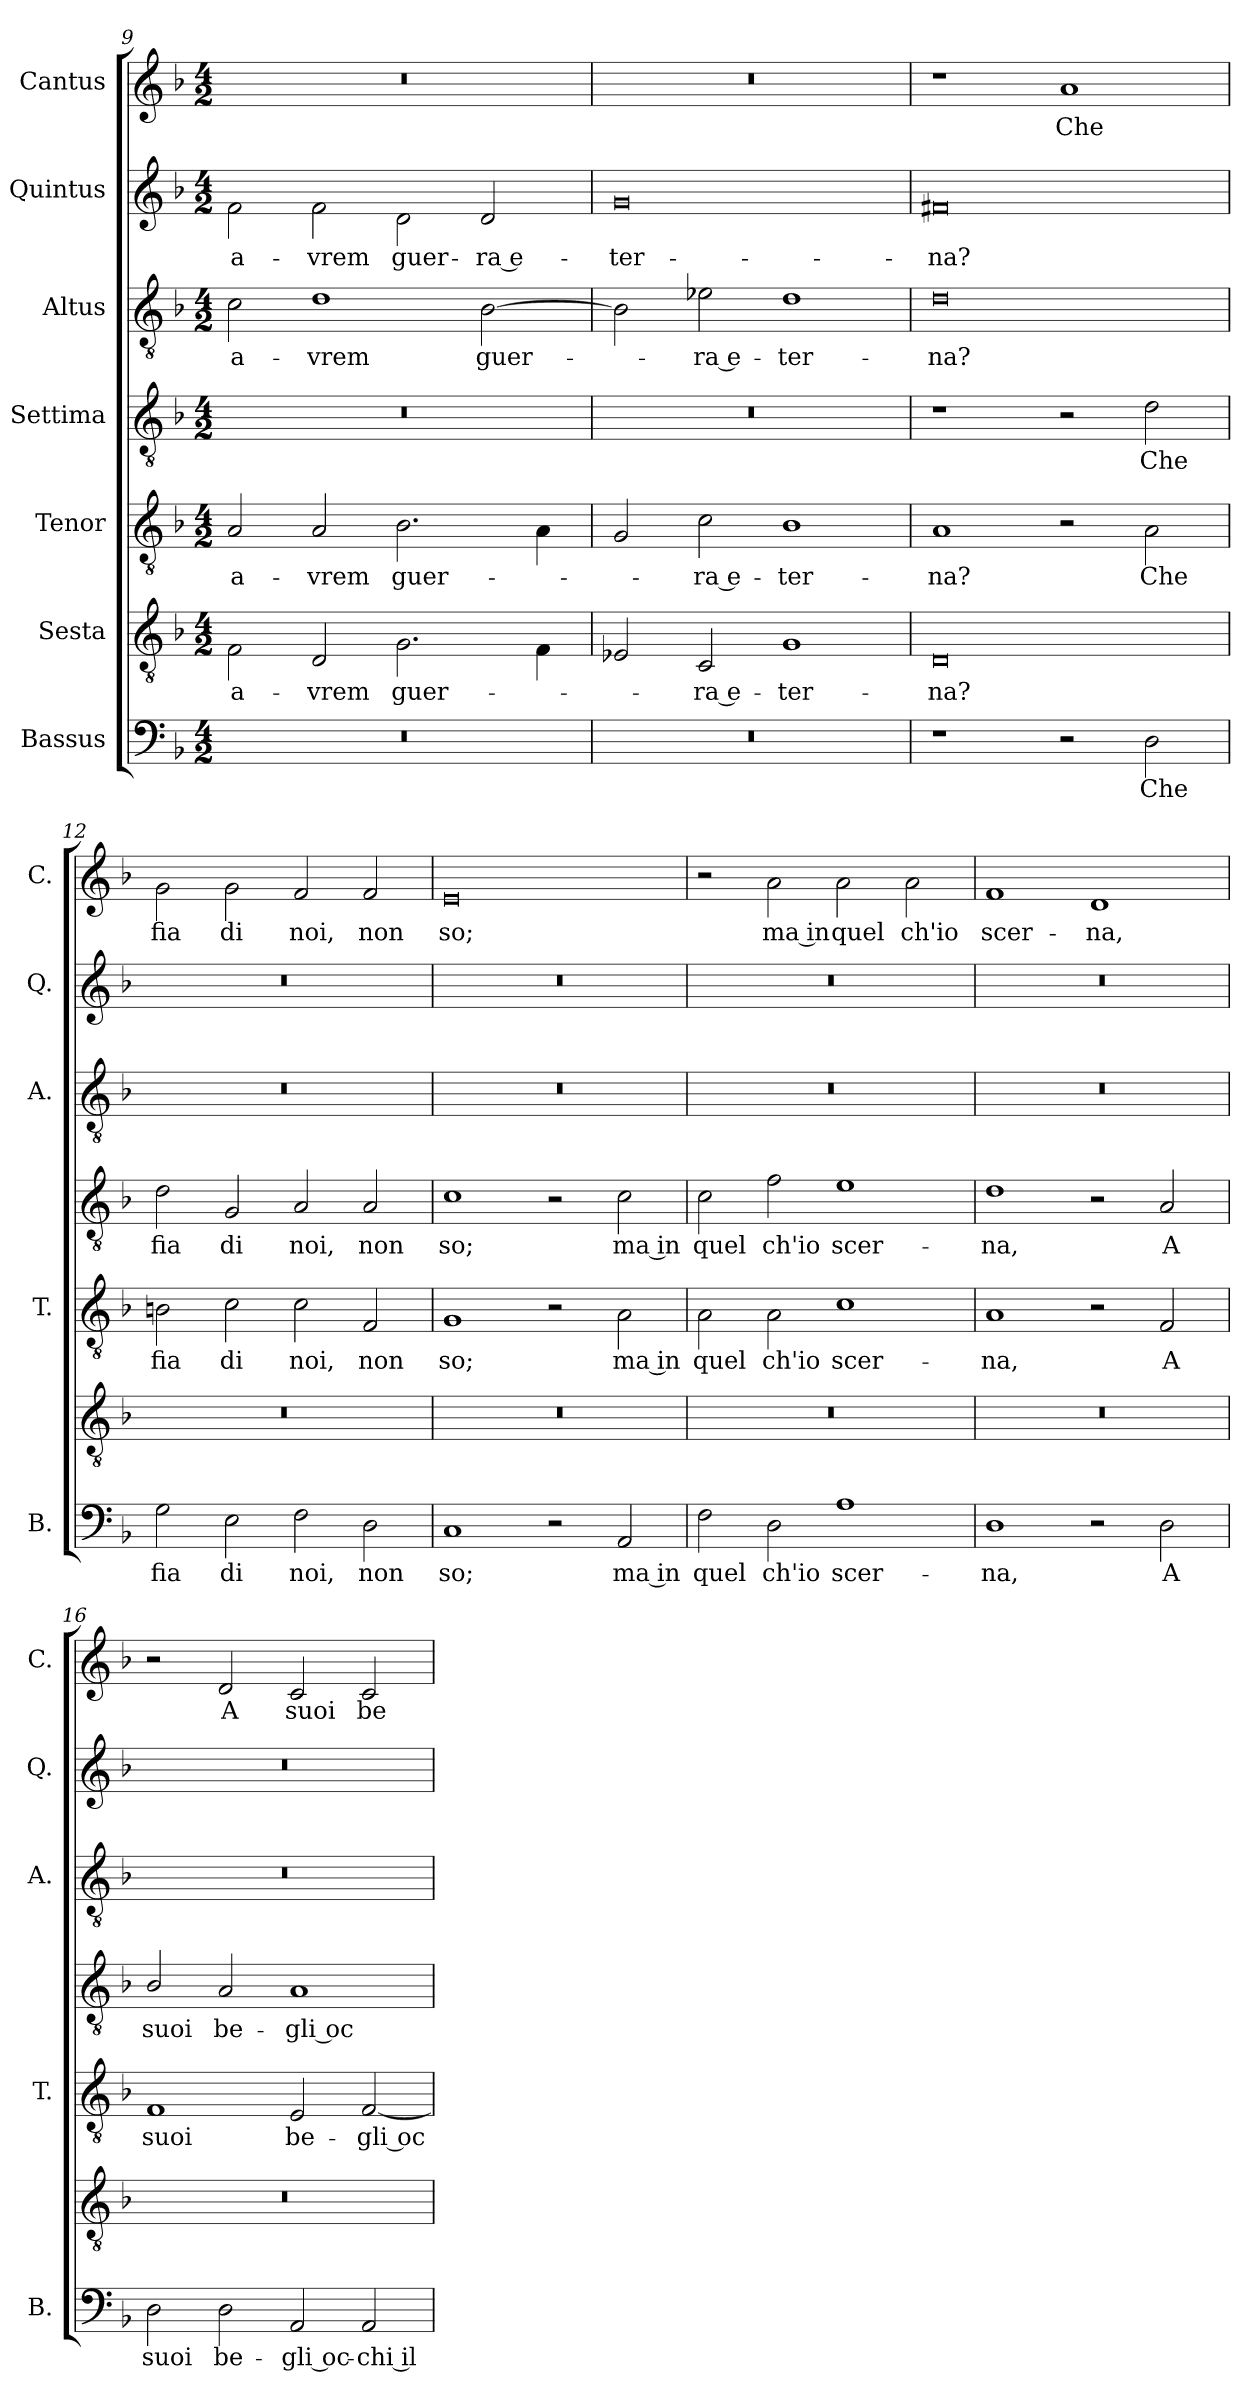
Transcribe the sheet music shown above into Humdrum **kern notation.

**kern	**text	**kern	**text	**kern	**text	**kern	**text	**kern	**text	**kern	**text	**kern	**text
*part7	*part7	*part6	*part6	*part5	*part5	*part4	*part4	*part3	*part3	*part2	*part2	*part1	*part1
*staff7	*staff7	*staff6	*staff6	*staff5	*staff5	*staff4	*staff4	*staff3	*staff3	*staff2	*staff2	*staff1	*staff1
*I"Bassus	*	*I"Sesta	*	*I"Tenor	*	*I"Settima	*	*I"Altus	*	*I"Quintus	*	*I"Cantus	*
*I'B.	*	*	*	*I'T.	*	*	*	*I'A.	*	*I'Q.	*	*I'C.	*
!!LO:LB:g=z
*clefF4	*	*clefGv2	*	*clefGv2	*	*clefGv2	*	*clefGv2	*	*clefG2	*	*clefG2	*
*k[b-]	*	*k[b-]	*	*k[b-]	*	*k[b-]	*	*k[b-]	*	*k[b-]	*	*k[b-]	*
*M4/2	*	*M4/2	*	*M4/2	*	*M4/2	*	*M4/2	*	*M4/2	*	*M4/2	*
=9	=9	=9	=9	=9	=9	=9	=9	=9	=9	=9	=9	=9	=9
0r	.	2F\	a-	2A/	a-	0r	.	2c\	a-	2f\	a-	0r	.
.	.	2D/	-vrem	2A/	-vrem	.	.	1d	-vrem	2f\	-vrem	.	.
.	.	2.G\	guer-	2.B-\	guer-	.	.	.	.	2d\	guer-	.	.
.	.	.	.	.	.	.	.	[2B-\	guer-	2d/	-ra e-	.	.
.	.	4F\	.	4A\	.	.	.	.	.	.	.	.	.
=10	=10	=10	=10	=10	=10	=10	=10	=10	=10	=10	=10	=10	=10
0r	.	2E-X/	.	2G/	.	0r	.	2B-\]	.	0g	-ter-	0r	.
.	.	2C/	-ra e-	2c\	-ra e-	.	.	2e-X\	-ra e-	.	.	.	.
.	.	1G	-ter-	1B-	-ter-	.	.	1d	-ter-	.	.	.	.
=11	=11	=11	=11	=11	=11	=11	=11	=11	=11	=11	=11	=11	=11
1r	.	0D	-na?	1A	-na?	1r	.	0d	na?	0f#X	-na?	1r	.
2r	.	.	.	2r	.	2r	.	.	.	.	.	1a	Che
2D\	Che	.	.	2A\	Che	2d\	Che	.	.	.	.	.	.
=12	=12	=12	=12	=12	=12	=12	=12	=12	=12	=12	=12	=12	=12
2G\	fia	0r	.	2Bn\	fia	2d\	fia	0r	.	0r	.	2g\	fia
2E\	di	.	.	2c\	di	2G/	di	.	.	.	.	2g\	di
2F\	noi,	.	.	2c\	noi,	2A/	noi,	.	.	.	.	2f/	noi,
2D\	non	.	.	2F/	non	2A/	non	.	.	.	.	2f/	non
=13	=13	=13	=13	=13	=13	=13	=13	=13	=13	=13	=13	=13	=13
1C	so;	0r	.	1G	so;	1c	so;	0r	.	0r	.	0e	so;
2r	.	.	.	2r	.	2r	.	.	.	.	.	.	.
2AA/	ma in	.	.	2A\	ma in	2c\	ma in	.	.	.	.	.	.
=14	=14	=14	=14	=14	=14	=14	=14	=14	=14	=14	=14	=14	=14
2F\	quel	0r	.	2A\	quel	2c\	quel	0r	.	0r	.	2r	.
2D\	ch'io	.	.	2A\	ch'io	2f\	ch'io	.	.	.	.	2a\	ma in
1A	scer-	.	.	1c	scer-	1e	scer-	.	.	.	.	2a\	quel
.	.	.	.	.	.	.	.	.	.	.	.	2a\	ch'io
=15	=15	=15	=15	=15	=15	=15	=15	=15	=15	=15	=15	=15	=15
1D	-na,	0r	.	1A	-na,	1d	-na,	0r	.	0r	.	1f	scer-
2r	.	.	.	2r	.	2r	.	.	.	.	.	1d	-na,
2D\	A	.	.	2F/	A	2A/	A	.	.	.	.	.	.
!!LO:PB:g=z
=16	=16	=16	=16	=16	=16	=16	=16	=16	=16	=16	=16	=16	=16
2D\	suoi	0r	.	1F	suoi	2B-/	suoi	0r	.	0r	.	2r	.
2D\	be-	.	.	.	.	2A/	be-	.	.	.	.	2d/	A
2AA/	-gli oc-	.	.	2E/	be-	1A	-gli oc-	.	.	.	.	2c/	suoi
2AA/	-chi il	.	.	[2F/	-gli oc-	.	.	.	.	.	.	2c/	be-
=	=	=	=	=	=	=	=	=	=	=	=	=	=
*-	*-	*-	*-	*-	*-	*-	*-	*-	*-	*-	*-	*-	*-
